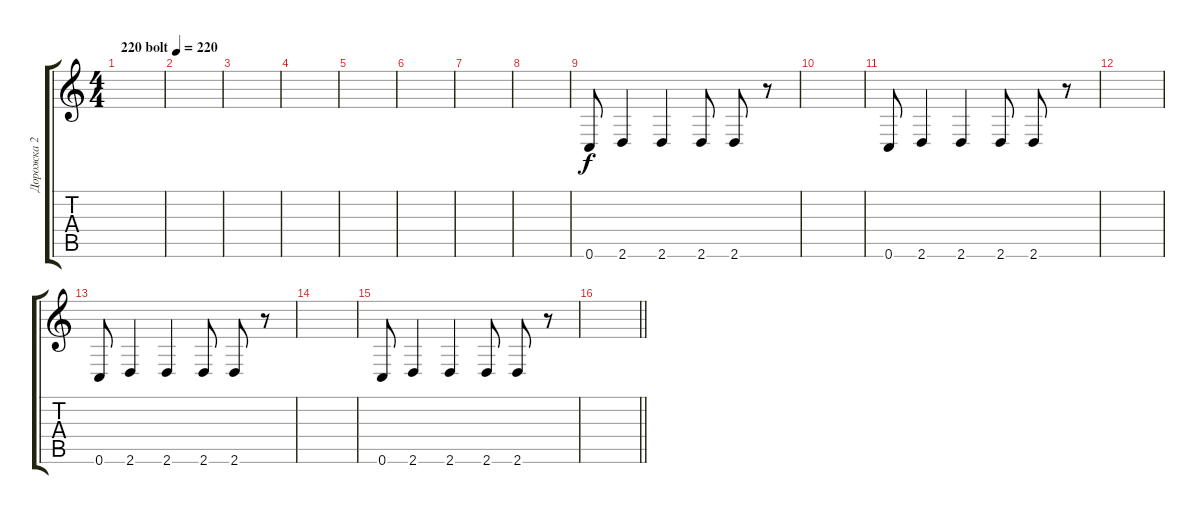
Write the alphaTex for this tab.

\track ("Дорожка 2" "Дорожка 2") {instrument distortionguitar}
\staff {score tabs}
\tuning (D4 A3 F3 C3 G2 C2) {hide}
\ts (4 4)
\tempo (220 "220 bolt")
\clef g2
\ks c
|
|
|
|
|
|
|
|
0.6.8 2.6.4 2.6.4 2.6.8 2.6.8 r.8 |
|
0.6.8 2.6.4 2.6.4 2.6.8 2.6.8 r.8 |
|
0.6.8 2.6.4 2.6.4 2.6.8 2.6.8 r.8 |
|
0.6.8 2.6.4 2.6.4 2.6.8 2.6.8 r.8 |
\barLineRight lightlight
